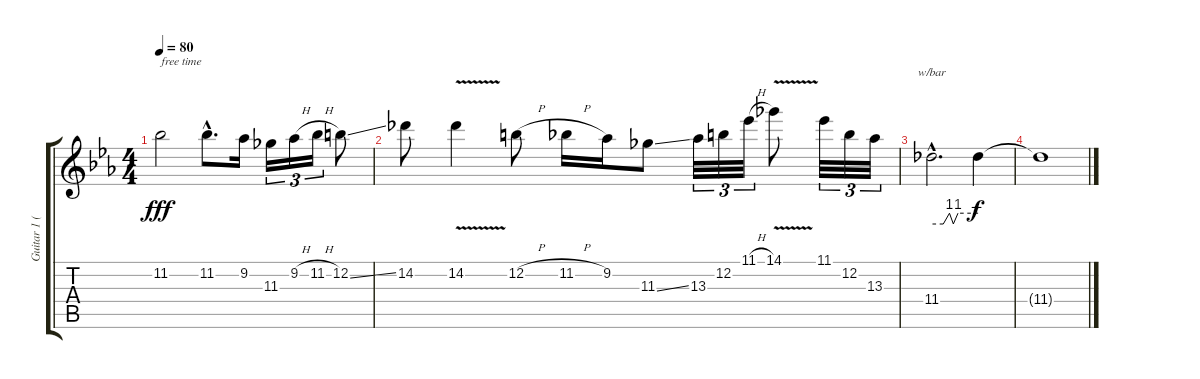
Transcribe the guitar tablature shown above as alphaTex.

\track ("Guitar 1 (Steve Vai)" "Guitar 1 (") {instrument distortionguitar}
\staff {score tabs}
\tuning (E4 B3 G3 D3 A2 E2) {hide}
\ts (4 4)
\tempo 80
\clef g2
\ks eb
11.2.2{txt "free time" dy fff} 11.2{hac}.8{d} 9.2.16 11.3.16{tu (3 2)} 9.2{h}.16{tu (3 2)} 11.2{h}.16{tu (3 2)} 12.2{ss}.8 |
14.2.8 14.2{v}.4 12.2{h}.8 11.2{h}.16 9.2.16 11.3{ss}.8 13.3.32{tu (3 2)} 12.2.32{tu (3 2)} 11.1{h}.32{tu (3 2)} 14.1{v}.8 11.1.32{tu (3 2)} 12.2.32{tu (3 2)} 13.3.32{tu (3 2)} |
11.4{hac}.2{d tbe (custom default 0 0 15 0 23 4 28 0 34 4 60 4)} 11.4{t}.4{dy f} |
11.4{t}.1
